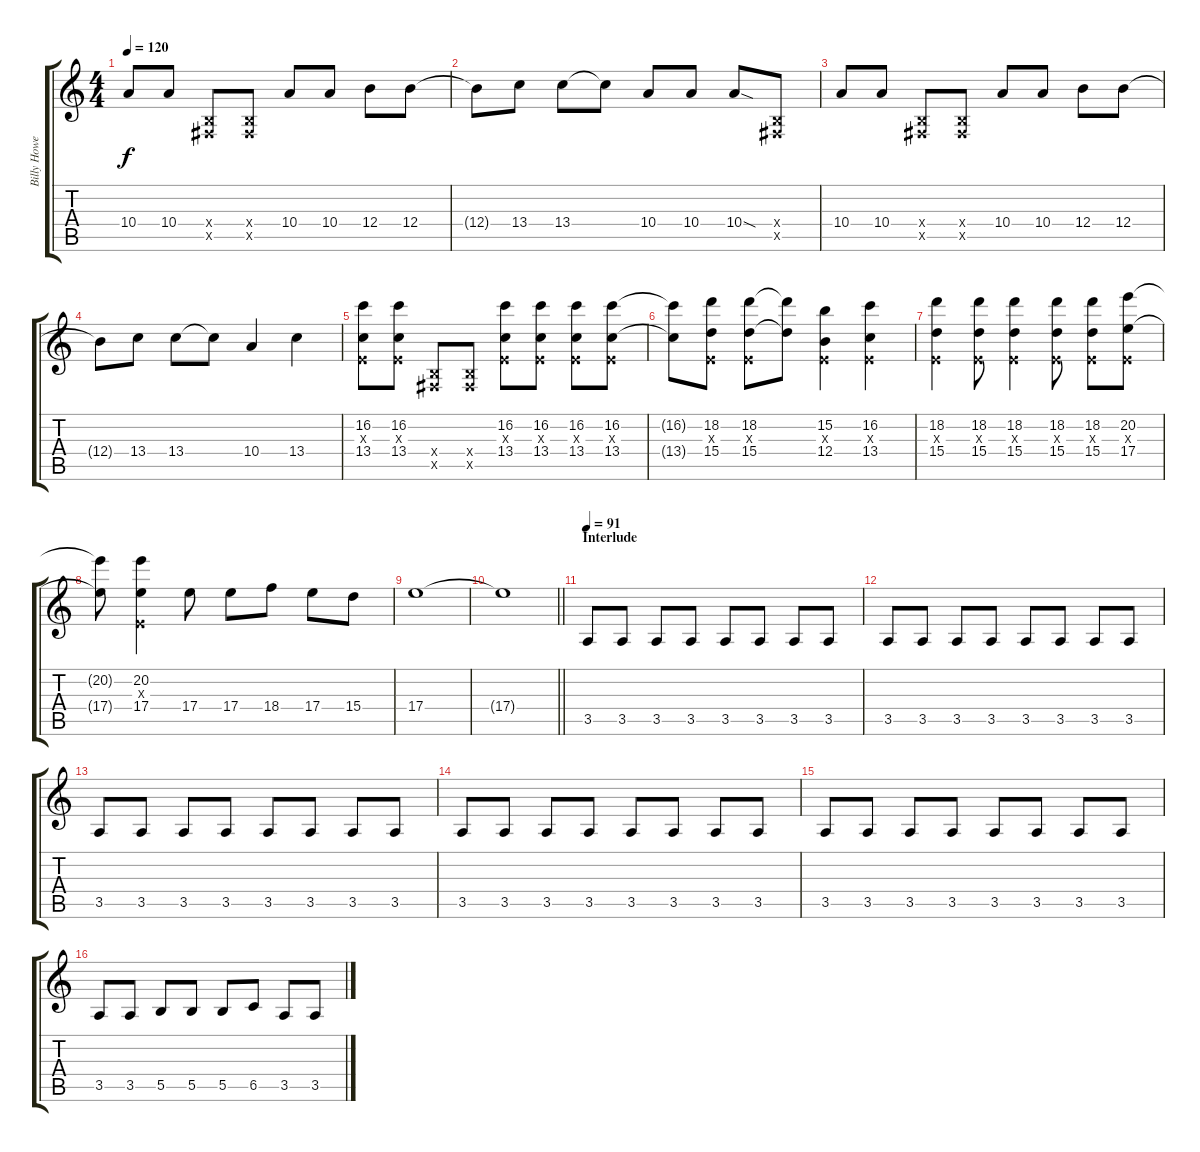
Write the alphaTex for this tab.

\track ("Billy Howerdel (Lead Guitar I)" "Billy Howe") {instrument electricguitarjazz}
\staff {score tabs}
\tuning (Db4 Ab3 E3 B2 Gb2 Db2) {hide}
\ts (4 4)
\tempo 120
\clef g2
\ks c
10.4.8{dy f} 10.4.8 (0.4{x} 0.5{x}).8 (0.4{x} 0.5{x}).8 10.4.8 10.4.8 12.4.8 12.4.8 |
12.4{t}.8 13.4.8 13.4.8 13.4{t}.8 10.4.8 10.4.8 10.4{sod}.8 (0.4{x} 0.5{x}).8 |
10.4.8 10.4.8 (0.4{x} 0.5{x}).8 (0.4{x} 0.5{x}).8 10.4.8 10.4.8 12.4.8 12.4.8 |
12.4{t}.8 13.4.8 13.4.8 13.4{t}.8 10.4.4 13.4.4 |
(16.2 0.3{x} 13.4).8 (16.2 0.3{x} 13.4).8 (0.4{x} 0.5{x}).8 (0.4{x} 0.5{x}).8 (16.2 0.3{x} 13.4).8 (16.2 0.3{x} 13.4).8 (16.2 0.3{x} 13.4).8 (16.2 0.3{x} 13.4).8 |
(16.2{t} 13.4{t}).8 (18.2 0.3{x} 15.4).8 (18.2 0.3{x} 15.4).8 (18.2{t} 15.4{t}).8 (15.2 0.3{x} 12.4).4 (16.2 0.3{x} 13.4).4 |
(18.2 0.3{x} 15.4).4 (18.2 0.3{x} 15.4).8 (18.2 0.3{x} 15.4).4 (18.2 0.3{x} 15.4).8 (18.2 0.3{x} 15.4).8 (20.2 0.3{x} 17.4).8 |
(20.2{t} 17.4{t}).8 (20.2 0.3{x} 17.4).4 17.4.8 17.4.8 18.4.8 17.4.8 15.4.8 |
17.4.1{volume 2} |
\barLineRight lightlight
17.4{t}.1 |
\section ("" "Interlude")
\tempo 91
3.5.8{volume 12} 3.5.8 3.5.8 3.5.8 3.5.8 3.5.8 3.5.8 3.5.8 |
3.5.8 3.5.8 3.5.8 3.5.8 3.5.8 3.5.8 3.5.8 3.5.8 |
3.5.8 3.5.8 3.5.8 3.5.8 3.5.8 3.5.8 3.5.8 3.5.8 |
3.5.8 3.5.8 3.5.8 3.5.8 3.5.8 3.5.8 3.5.8 3.5.8 |
3.5.8 3.5.8 3.5.8 3.5.8 3.5.8 3.5.8 3.5.8 3.5.8 |
3.5.8 3.5.8 5.5.8 5.5.8 5.5.8 6.5.8 3.5.8 3.5.8
